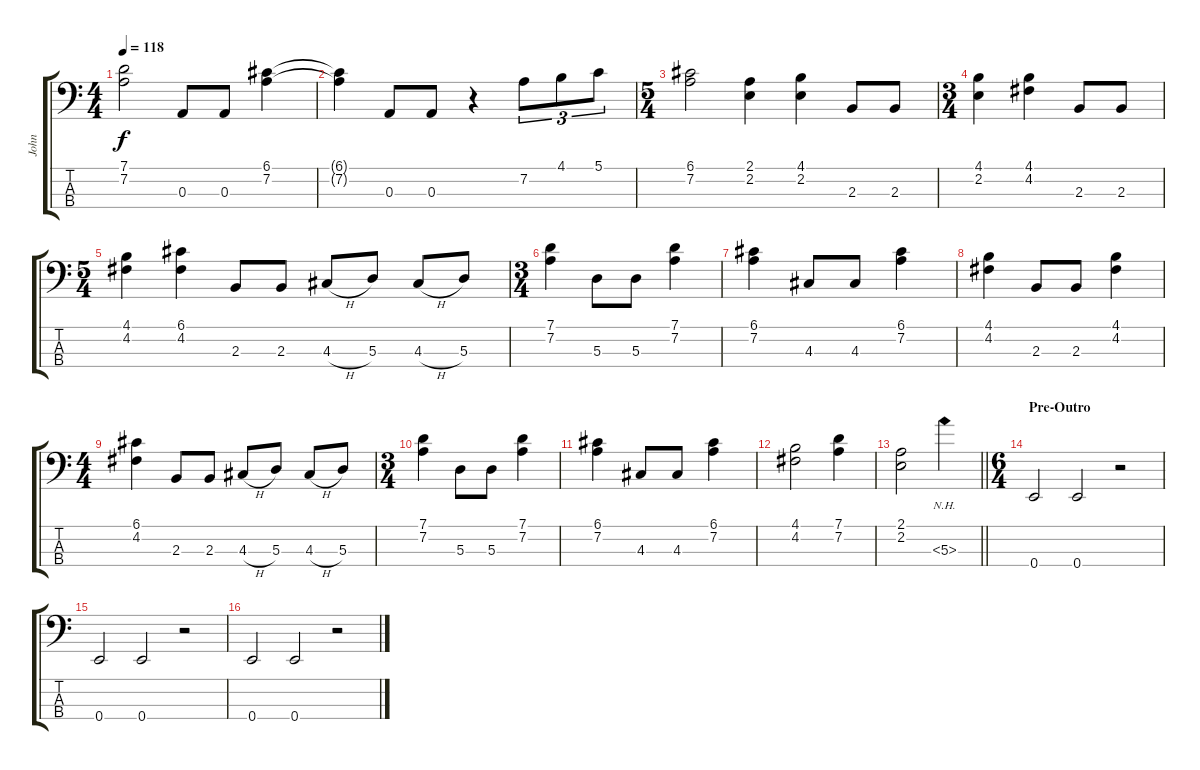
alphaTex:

\track ("John" "John") {solo instrument electricbassfinger}
\staff {score tabs}
\tuning (G2 D2 A1 E1) {hide}
\ts (4 4)
\tempo 118
\clef f4
\ks c
(7.1 7.2).2{dy f} 0.3.8 0.3.8 (6.1 7.2).4 |
(6.1{t} 7.2{t}).4 0.3.8 0.3.8 r.4 7.2.8{tu (3 2)} 4.1.8{tu (3 2)} 5.1.8{tu (3 2)} |
\ts (5 4)
(6.1 7.2).2 (2.1 2.2).4 (4.1 2.2).4 2.3.8 2.3.8 |
\ts (3 4)
(4.1 2.2).4 (4.1 4.2).4 2.3.8 2.3.8 |
\ts (5 4)
(4.1 4.2).4 (6.1 4.2).4 2.3.8 2.3.8 4.3{h}.8 5.3.8 4.3{h}.8 5.3.8 |
\ts (3 4)
(7.1 7.2).4 5.3.8 5.3.8 (7.1 7.2).4 |
(6.1 7.2).4 4.3.8 4.3.8 (6.1 7.2).4 |
(4.1 4.2).4 2.3.8 2.3.8 (4.1 4.2).4 |
\ts (4 4)
(6.1 4.2).4 2.3.8 2.3.8 4.3{h}.8 5.3.8 4.3{h}.8 5.3.8 |
\ts (3 4)
(7.1 7.2).4 5.3.8 5.3.8 (7.1 7.2).4 |
(6.1 7.2).4 4.3.8 4.3.8 (6.1 7.2).4 |
(4.1 4.2).2 (7.1 7.2).4 |
\barLineRight lightlight
(2.1 2.2).2 5.3{nh}.4 |
\ts (6 4)
\section ("" "Pre-Outro")
0.4.2 0.4.2 r.2 |
0.4.2 0.4.2 r.2 |
0.4.2 0.4.2 r.2
